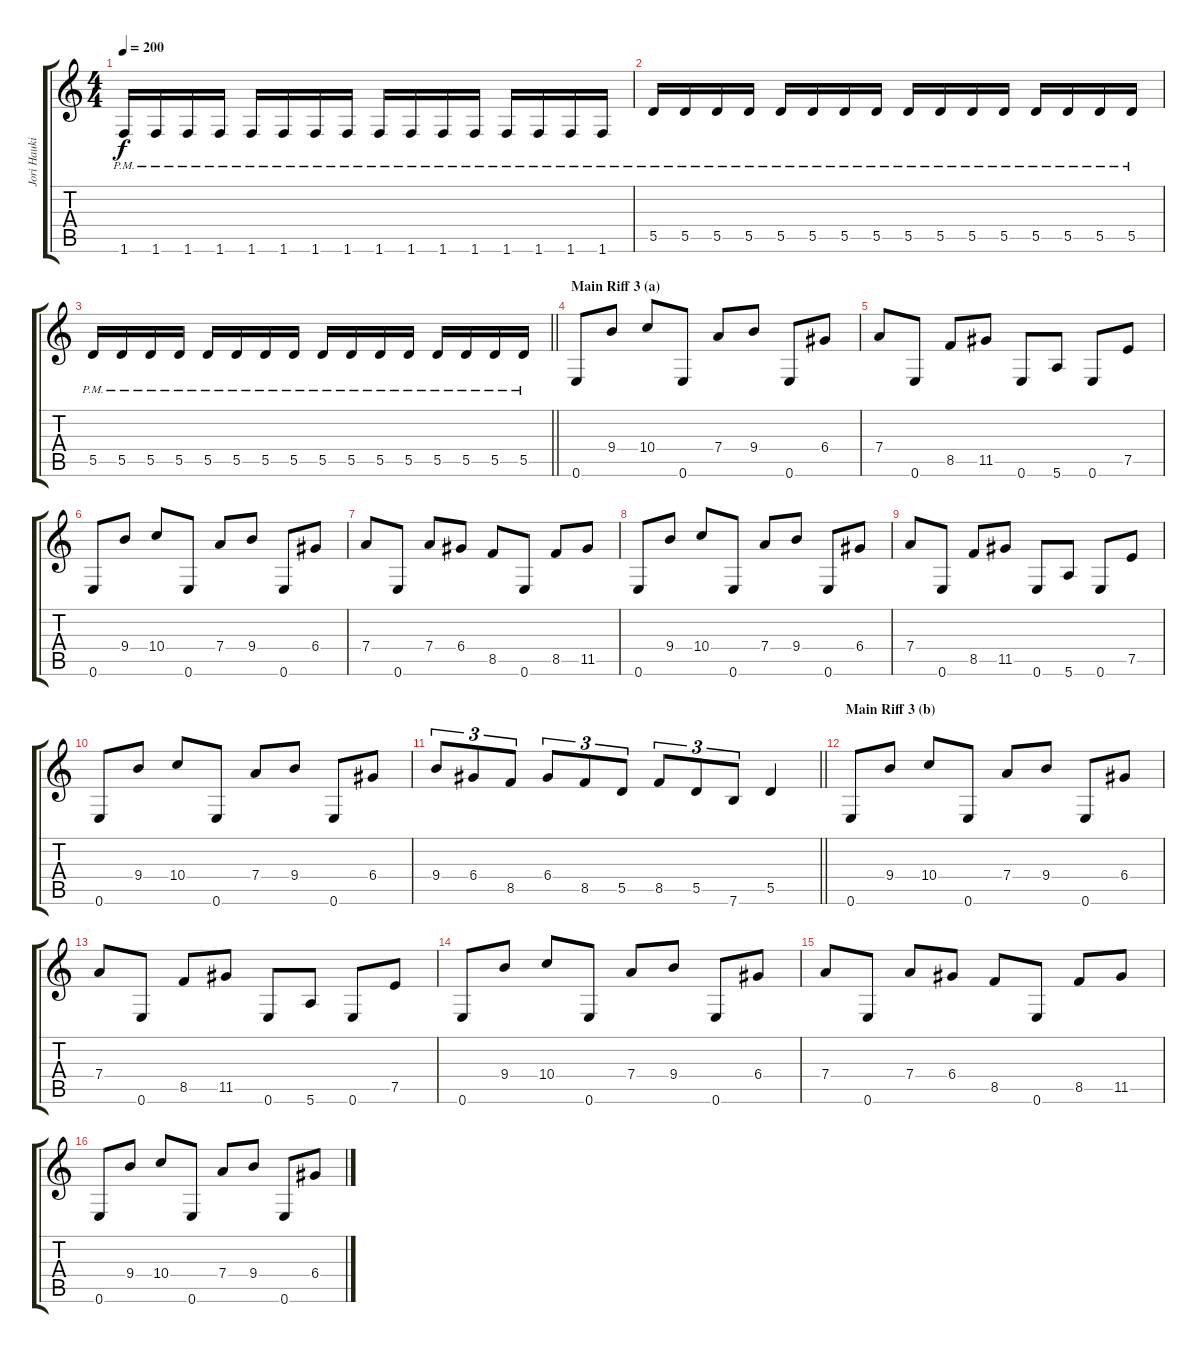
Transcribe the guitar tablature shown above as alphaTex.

\track ("Jori Haukio (guitar)" "Jori Hauki") {instrument distortionguitar}
\staff {score tabs}
\tuning (E4 B3 G3 D3 A2 E2) {hide}
\ts (4 4)
\tempo 200
\clef g2
\ks aminor
1.6{pm}.16{dy f} 1.6{pm}.16 1.6{pm}.16 1.6{pm}.16 1.6{pm}.16 1.6{pm}.16 1.6{pm}.16 1.6{pm}.16 1.6{pm}.16 1.6{pm}.16 1.6{pm}.16 1.6{pm}.16 1.6{pm}.16 1.6{pm}.16 1.6{pm}.16 1.6{pm}.16 |
5.5{pm}.16 5.5{pm}.16 5.5{pm}.16 5.5{pm}.16 5.5{pm}.16 5.5{pm}.16 5.5{pm}.16 5.5{pm}.16 5.5{pm}.16 5.5{pm}.16 5.5{pm}.16 5.5{pm}.16 5.5{pm}.16 5.5{pm}.16 5.5{pm}.16 5.5{pm}.16 |
\barLineRight lightlight
5.5{pm}.16 5.5{pm}.16 5.5{pm}.16 5.5{pm}.16 5.5{pm}.16 5.5{pm}.16 5.5{pm}.16 5.5{pm}.16 5.5{pm}.16 5.5{pm}.16 5.5{pm}.16 5.5{pm}.16 5.5{pm}.16 5.5{pm}.16 5.5{pm}.16 5.5{pm}.16 |
\section ("" "Main Riff 3 (a)")
\ks c
0.6.8 9.4.8 10.4.8 0.6.8 7.4.8 9.4.8 0.6.8 6.4.8 |
7.4.8 0.6.8 8.5.8 11.5.8 0.6.8 5.6.8 0.6.8 7.5.8 |
0.6.8 9.4.8 10.4.8 0.6.8 7.4.8 9.4.8 0.6.8 6.4.8 |
7.4.8 0.6.8 7.4.8 6.4.8 8.5.8 0.6.8 8.5.8 11.5.8 |
0.6.8 9.4.8 10.4.8 0.6.8 7.4.8 9.4.8 0.6.8 6.4.8 |
7.4.8 0.6.8 8.5.8 11.5.8 0.6.8 5.6.8 0.6.8 7.5.8 |
0.6.8 9.4.8 10.4.8 0.6.8 7.4.8 9.4.8 0.6.8 6.4.8 |
\barLineRight lightlight
9.4.8{tu (3 2)} 6.4.8{tu (3 2)} 8.5.8{tu (3 2)} 6.4.8{tu (3 2)} 8.5.8{tu (3 2)} 5.5.8{tu (3 2)} 8.5.8{tu (3 2)} 5.5.8{tu (3 2)} 7.6.8{tu (3 2)} 5.5.4 |
\section ("" "Main Riff 3 (b)")
0.6.8 9.4.8 10.4.8 0.6.8 7.4.8 9.4.8 0.6.8 6.4.8 |
7.4.8 0.6.8 8.5.8 11.5.8 0.6.8 5.6.8 0.6.8 7.5.8 |
0.6.8 9.4.8 10.4.8 0.6.8 7.4.8 9.4.8 0.6.8 6.4.8 |
7.4.8 0.6.8 7.4.8 6.4.8 8.5.8 0.6.8 8.5.8 11.5.8 |
0.6.8 9.4.8 10.4.8 0.6.8 7.4.8 9.4.8 0.6.8 6.4.8
